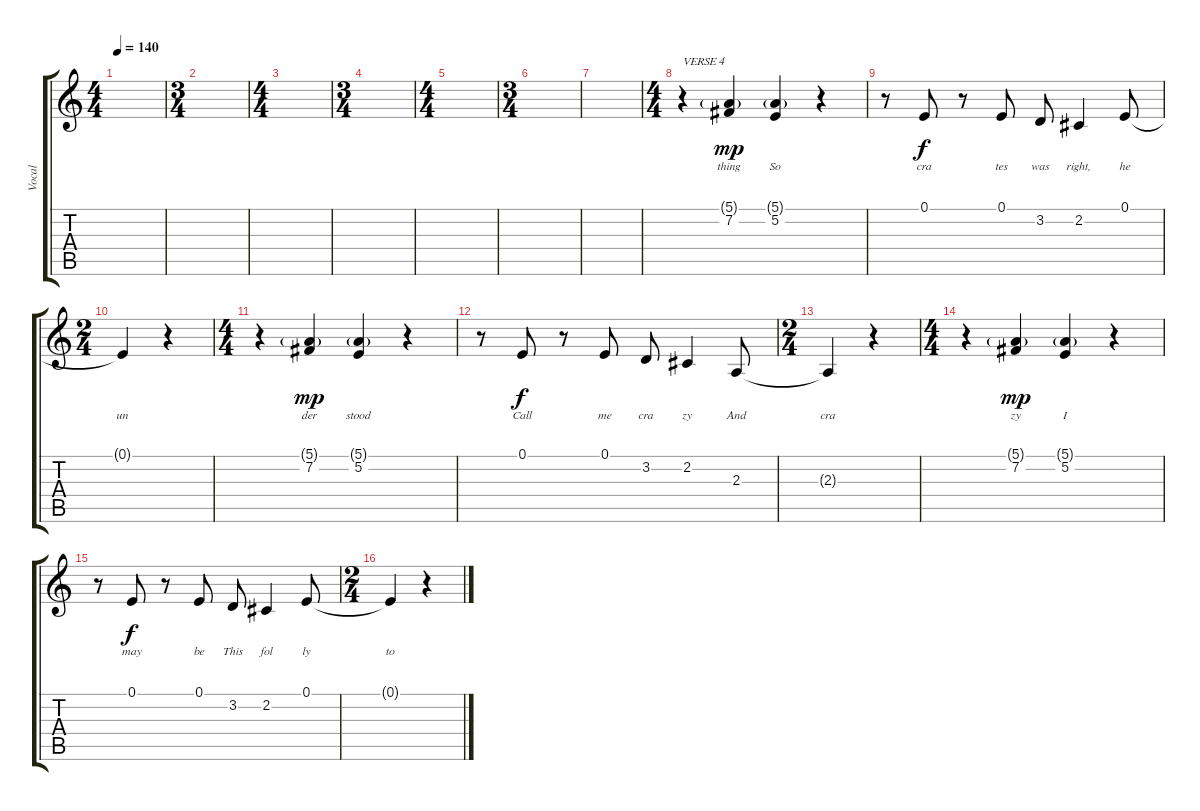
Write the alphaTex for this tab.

\track ("Vocal" "Vocal") {instrument acousticgrandpiano}
\staff {score tabs}
\tuning (E4 B3 G3 D3 A2 E2) {hide}
\ts (4 4)
\tempo 140
\clef g2
\ks c
|
\ts (3 4)
|
\ts (4 4)
|
\ts (3 4)
|
\ts (4 4)
|
\ts (3 4)
|
|
\ts (4 4)
r.4{txt "VERSE 4"} (5.1{g} 7.2).4{lyrics (0 "thing") lyrics (1 "") lyrics (2 "") lyrics (3 "") lyrics (4 "") dy mp} (5.1{g} 5.2).4{lyrics (0 "So") lyrics (1 "") lyrics (2 "") lyrics (3 "") lyrics (4 "")} r.4 |
r.8 0.1.8{lyrics (0 "cra") lyrics (1 "") lyrics (2 "") lyrics (3 "") lyrics (4 "") dy f} r.8 0.1.8{lyrics (0 "tes") lyrics (1 "") lyrics (2 "") lyrics (3 "") lyrics (4 "")} 3.2.8{lyrics (0 "was") lyrics (1 "") lyrics (2 "") lyrics (3 "") lyrics (4 "")} 2.2.4{lyrics (0 "right,") lyrics (1 "") lyrics (2 "") lyrics (3 "") lyrics (4 "")} 0.1.8{lyrics (0 "he") lyrics (1 "") lyrics (2 "") lyrics (3 "") lyrics (4 "")} |
\ts (2 4)
0.1{t}.4{lyrics (0 "un") lyrics (1 "") lyrics (2 "") lyrics (3 "") lyrics (4 "")} r.4 |
\ts (4 4)
r.4 (5.1{g} 7.2).4{lyrics (0 "der") lyrics (1 "") lyrics (2 "") lyrics (3 "") lyrics (4 "") dy mp} (5.1{g} 5.2).4{lyrics (0 "stood") lyrics (1 "") lyrics (2 "") lyrics (3 "") lyrics (4 "")} r.4 |
r.8 0.1.8{lyrics (0 "Call") lyrics (1 "") lyrics (2 "") lyrics (3 "") lyrics (4 "") dy f} r.8 0.1.8{lyrics (0 "me") lyrics (1 "") lyrics (2 "") lyrics (3 "") lyrics (4 "")} 3.2.8{lyrics (0 "cra") lyrics (1 "") lyrics (2 "") lyrics (3 "") lyrics (4 "")} 2.2.4{lyrics (0 "zy") lyrics (1 "") lyrics (2 "") lyrics (3 "") lyrics (4 "")} 2.3.8{lyrics (0 "And") lyrics (1 "") lyrics (2 "") lyrics (3 "") lyrics (4 "")} |
\ts (2 4)
2.3{t}.4{lyrics (0 "cra") lyrics (1 "") lyrics (2 "") lyrics (3 "") lyrics (4 "")} r.4 |
\ts (4 4)
r.4 (5.1{g} 7.2).4{lyrics (0 "zy") lyrics (1 "") lyrics (2 "") lyrics (3 "") lyrics (4 "") dy mp} (5.1{g} 5.2).4{lyrics (0 "I") lyrics (1 "") lyrics (2 "") lyrics (3 "") lyrics (4 "")} r.4 |
r.8 0.1.8{lyrics (0 "may") lyrics (1 "") lyrics (2 "") lyrics (3 "") lyrics (4 "") dy f} r.8 0.1.8{lyrics (0 "be") lyrics (1 "") lyrics (2 "") lyrics (3 "") lyrics (4 "")} 3.2.8{lyrics (0 "This") lyrics (1 "") lyrics (2 "") lyrics (3 "") lyrics (4 "")} 2.2.4{lyrics (0 "fol") lyrics (1 "") lyrics (2 "") lyrics (3 "") lyrics (4 "")} 0.1.8{lyrics (0 "ly") lyrics (1 "") lyrics (2 "") lyrics (3 "") lyrics (4 "")} |
\ts (2 4)
0.1{t}.4{lyrics (0 "to") lyrics (1 "") lyrics (2 "") lyrics (3 "") lyrics (4 "")} r.4
